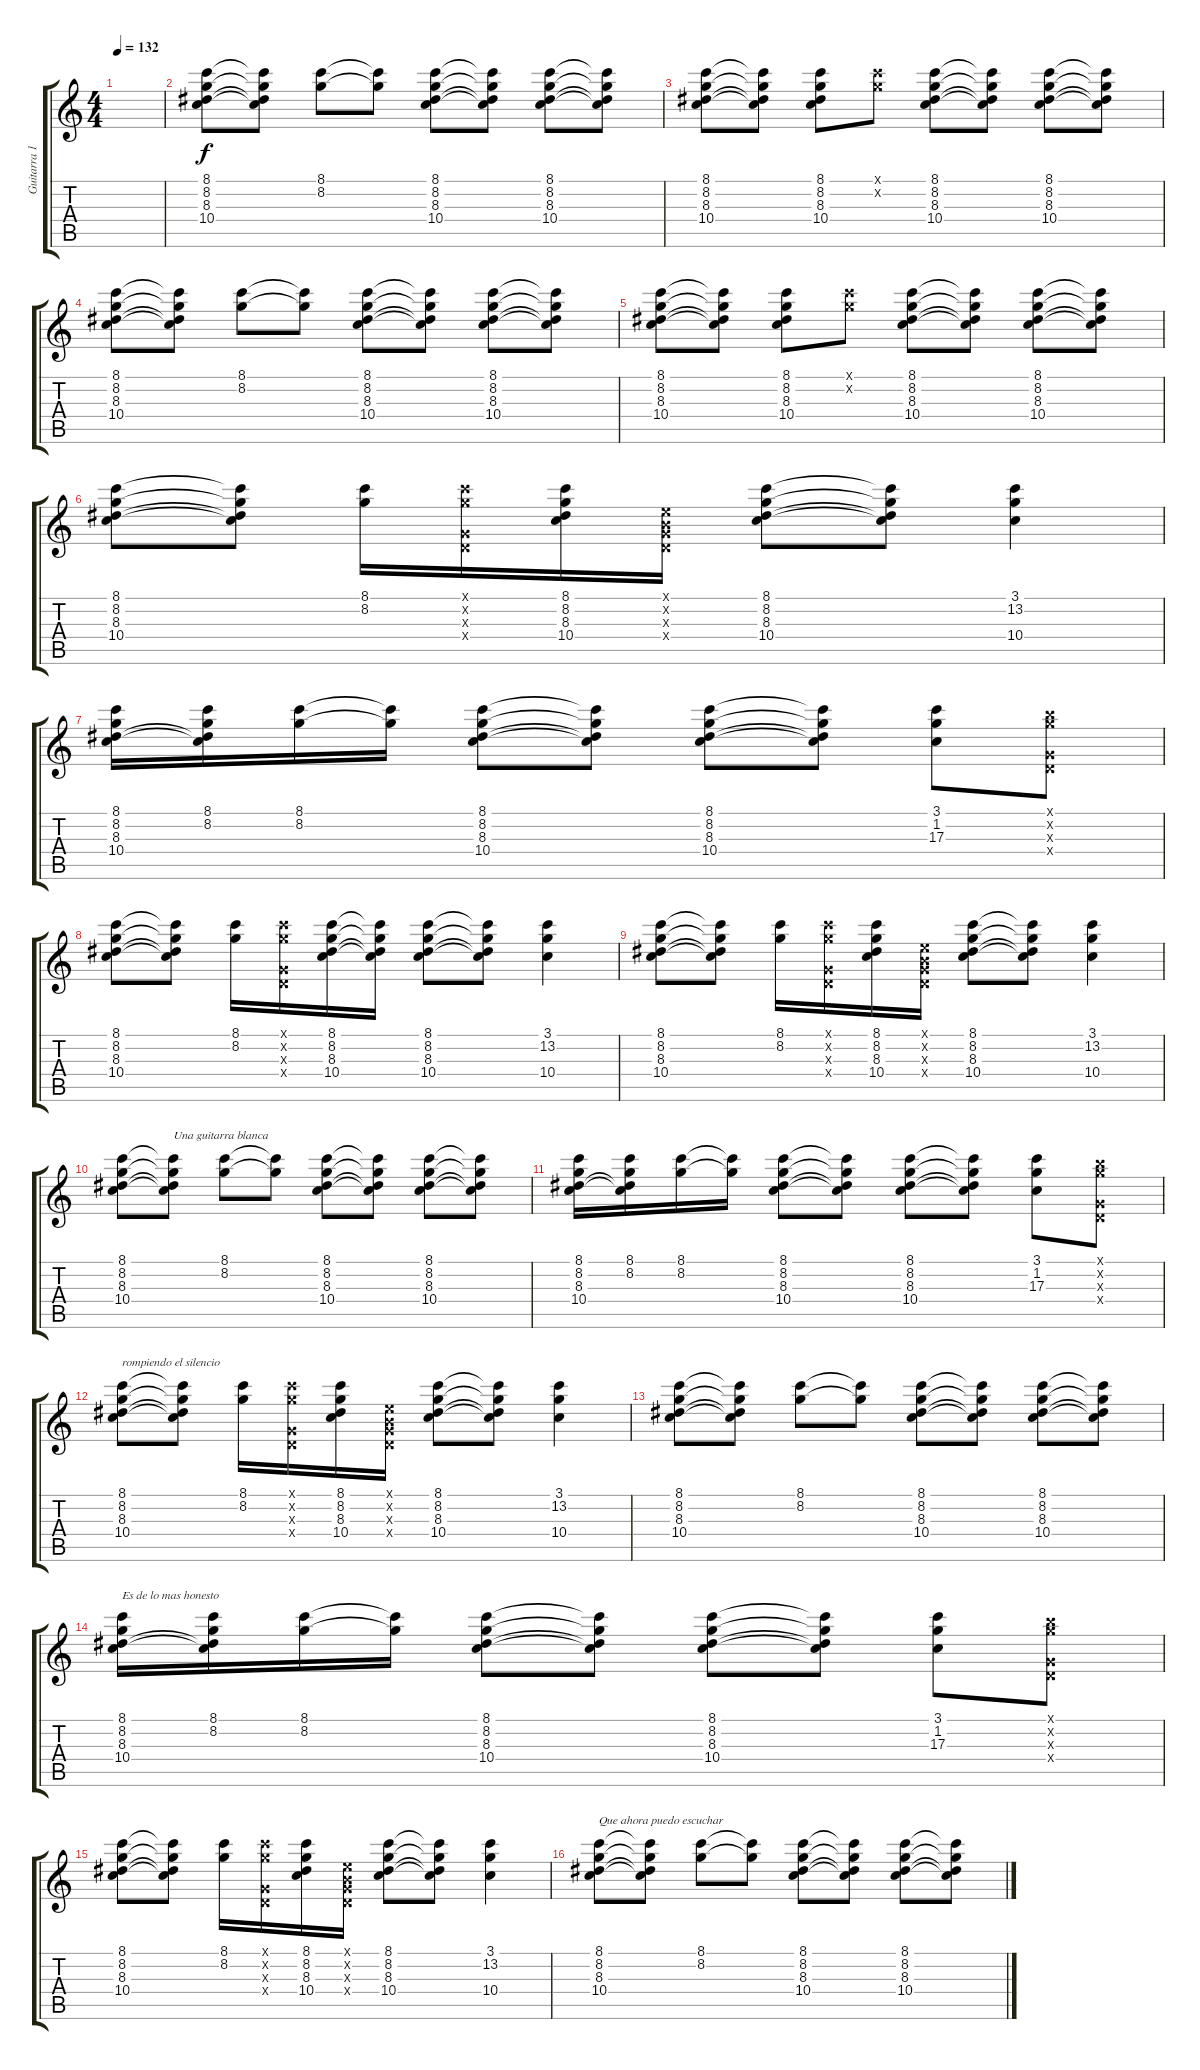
\track ("Guitarra 1" "Guitarra 1") {instrument acousticguitarsteel}
\staff {score tabs}
\tuning (E4 B3 G3 D3 A2 E2) {hide}
\ts (4 4)
\tempo 132
\clef g2
\ks c
|
(8.1 8.2 8.3 10.4).8 (8.1{t} 8.2{t} 8.3{t} 10.4{t}).8 (8.1 8.2).8 (8.1{t} 8.2{t}).8 (8.1 8.2 8.3 10.4).8 (8.1{t} 8.2{t} 8.3{t} 10.4{t}).8 (8.1 8.2 8.3 10.4).8 (8.1{t} 8.2{t} 8.3{t} 10.4{t}).8 |
(8.1 8.2 8.3 10.4).8 (8.1{t} 8.2{t} 8.3{t} 10.4{t}).8 (8.1 8.2 8.3 10.4).8 (8.1{x} 8.2{x}).8 (8.1 8.2 8.3 10.4).8 (8.1{t} 8.2{t} 8.3{t} 10.4{t}).8 (8.1 8.2 8.3 10.4).8 (8.1{t} 8.2{t} 8.3{t} 10.4{t}).8 |
(8.1 8.2 8.3 10.4).8 (8.1{t} 8.2{t} 8.3{t} 10.4{t}).8 (8.1 8.2).8 (8.1{t} 8.2{t}).8 (8.1 8.2 8.3 10.4).8 (8.1{t} 8.2{t} 8.3{t} 10.4{t}).8 (8.1 8.2 8.3 10.4).8 (8.1{t} 8.2{t} 8.3{t} 10.4{t}).8 |
(8.1 8.2 8.3 10.4).8 (8.1{t} 8.2{t} 8.3{t} 10.4{t}).8 (8.1 8.2 8.3 10.4).8 (8.1{x} 8.2{x}).8 (8.1 8.2 8.3 10.4).8 (8.1{t} 8.2{t} 8.3{t} 10.4{t}).8 (8.1 8.2 8.3 10.4).8 (8.1{t} 8.2{t} 8.3{t} 10.4{t}).8 |
(8.1 8.2 8.3 10.4).8 (8.1{t} 8.2{t} 8.3{t} 10.4{t}).8 (8.1 8.2).16 (8.1{x} 8.2{x} 0.3{x} 0.4{x}).16 (8.1 8.2 8.3 10.4).16 (0.1{x} 0.2{x} 0.3{x} 0.4{x}).16 (8.1 8.2 8.3 10.4).8 (8.1{t} 8.2{t} 8.3{t} 10.4{t}).8 (3.1 13.2 10.4).4 |
(8.1 8.2 8.3 10.4).16 (8.1 8.2 8.3{t} 10.4{t}).16 (8.1 8.2).16 (8.1{t} 8.2{t}).16 (8.1 8.2 8.3 10.4).8 (8.1{t} 8.2{t} 8.3{t} 10.4{t}).8 (8.1 8.2 8.3 10.4).8 (8.1{t} 8.2{t} 8.3{t} 10.4{t}).8 (3.1 1.2 17.3).8 (7.1{x} 8.2{x} 0.3{x} 0.4{x}).8 |
(8.1 8.2 8.3 10.4).8 (8.1{t} 8.2{t} 8.3{t} 10.4{t}).8 (8.1 8.2).16 (8.1{x} 8.2{x} 0.3{x} 0.4{x}).16 (8.1 8.2 8.3 10.4).16 (8.1{t} 8.2{t} 8.3{t} 10.4{t}).16 (8.1 8.2 8.3 10.4).8 (8.1{t} 8.2{t} 8.3{t} 10.4{t}).8 (3.1 13.2 10.4).4 |
(8.1 8.2 8.3 10.4).8 (8.1{t} 8.2{t} 8.3{t} 10.4{t}).8 (8.1 8.2).16 (8.1{x} 8.2{x} 0.3{x} 0.4{x}).16 (8.1 8.2 8.3 10.4).16 (0.1{x} 0.2{x} 0.3{x} 0.4{x}).16 (8.1 8.2 8.3 10.4).8 (8.1{t} 8.2{t} 8.3{t} 10.4{t}).8 (3.1 13.2 10.4).4 |
(8.1 8.2 8.3 10.4).8 (8.1{t} 8.2{t} 8.3{t} 10.4{t}).8{txt "Una guitarra blanca"} (8.1 8.2).8 (8.1{t} 8.2{t}).8 (8.1 8.2 8.3 10.4).8 (8.1{t} 8.2{t} 8.3{t} 10.4{t}).8 (8.1 8.2 8.3 10.4).8 (8.1{t} 8.2{t} 8.3{t} 10.4{t}).8 |
(8.1 8.2 8.3 10.4).16 (8.1 8.2 8.3{t} 10.4{t}).16 (8.1 8.2).16 (8.1{t} 8.2{t}).16 (8.1 8.2 8.3 10.4).8 (8.1{t} 8.2{t} 8.3{t} 10.4{t}).8 (8.1 8.2 8.3 10.4).8 (8.1{t} 8.2{t} 8.3{t} 10.4{t}).8 (3.1 1.2 17.3).8 (7.1{x} 8.2{x} 0.3{x} 0.4{x}).8 |
(8.1 8.2 8.3 10.4).8{txt "rompiendo el silencio"} (8.1{t} 8.2{t} 8.3{t} 10.4{t}).8 (8.1 8.2).16 (8.1{x} 8.2{x} 0.3{x} 0.4{x}).16 (8.1 8.2 8.3 10.4).16 (0.1{x} 0.2{x} 0.3{x} 0.4{x}).16 (8.1 8.2 8.3 10.4).8 (8.1{t} 8.2{t} 8.3{t} 10.4{t}).8 (3.1 13.2 10.4).4 |
(8.1 8.2 8.3 10.4).8 (8.1{t} 8.2{t} 8.3{t} 10.4{t}).8 (8.1 8.2).8 (8.1{t} 8.2{t}).8 (8.1 8.2 8.3 10.4).8 (8.1{t} 8.2{t} 8.3{t} 10.4{t}).8 (8.1 8.2 8.3 10.4).8 (8.1{t} 8.2{t} 8.3{t} 10.4{t}).8 |
(8.1 8.2 8.3 10.4).16{txt "Es de lo mas honesto"} (8.1 8.2 8.3{t} 10.4{t}).16 (8.1 8.2).16 (8.1{t} 8.2{t}).16 (8.1 8.2 8.3 10.4).8 (8.1{t} 8.2{t} 8.3{t} 10.4{t}).8 (8.1 8.2 8.3 10.4).8 (8.1{t} 8.2{t} 8.3{t} 10.4{t}).8 (3.1 1.2 17.3).8 (7.1{x} 8.2{x} 0.3{x} 0.4{x}).8 |
(8.1 8.2 8.3 10.4).8 (8.1{t} 8.2{t} 8.3{t} 10.4{t}).8 (8.1 8.2).16 (8.1{x} 8.2{x} 0.3{x} 0.4{x}).16 (8.1 8.2 8.3 10.4).16 (0.1{x} 0.2{x} 0.3{x} 0.4{x}).16 (8.1 8.2 8.3 10.4).8 (8.1{t} 8.2{t} 8.3{t} 10.4{t}).8 (3.1 13.2 10.4).4 |
(8.1 8.2 8.3 10.4).8{txt "Que ahora puedo escuchar"} (8.1{t} 8.2{t} 8.3{t} 10.4{t}).8 (8.1 8.2).8 (8.1{t} 8.2{t}).8 (8.1 8.2 8.3 10.4).8 (8.1{t} 8.2{t} 8.3{t} 10.4{t}).8 (8.1 8.2 8.3 10.4).8 (8.1{t} 8.2{t} 8.3{t} 10.4{t}).8
